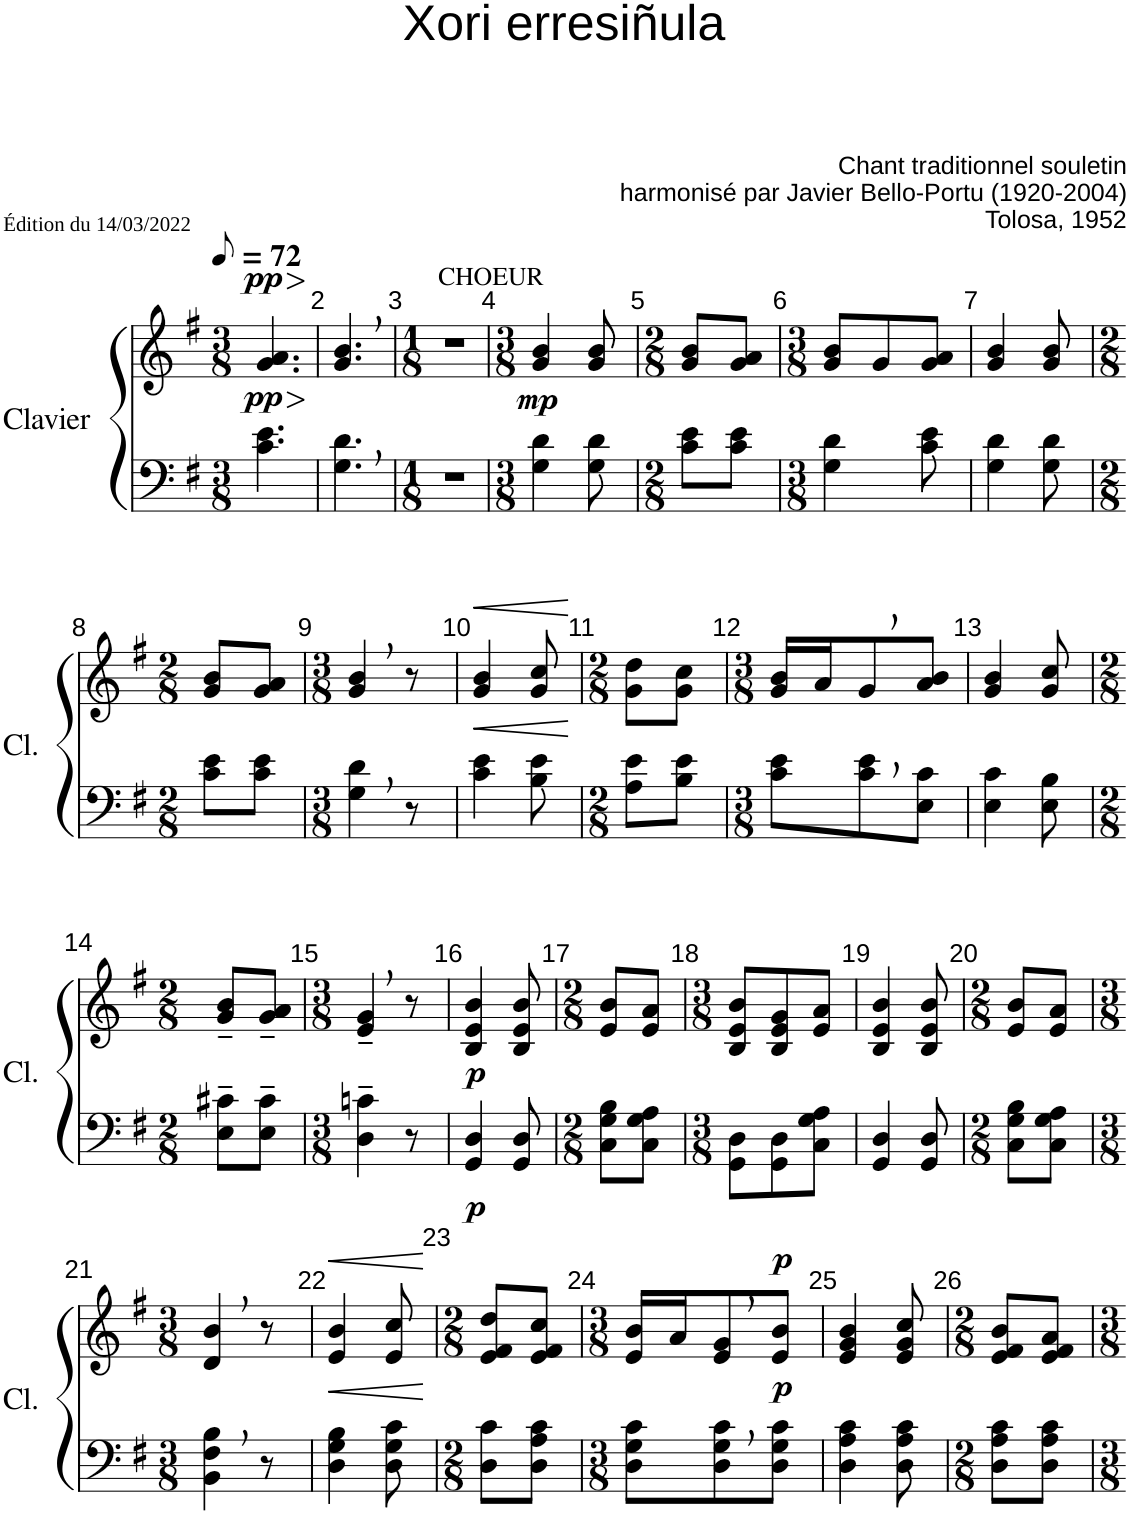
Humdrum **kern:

**kern	**kern	**dynam
*part1	*part1	*part1
*staff2	*staff1	*staff1/2
*I"Clavier	*	*
*I'Cl.	*	*
*clefF4	*clefG2	*
*k[f#]	*k[f#]	*
*M3/8	*M3/8	*
*MM36	*MM36	*
=1	=1	=1
!	!	!LO:HP:b
!	!	!LO:DY:n=1:a=2
!	!	!LO:DY:n=2:a
4.c\ 4.e\	4.g/ 4.a/	> pp pp
.	.	]
=2	=2	=2
4.G\, 4.d\,	4.g/, 4.b/,	.
=3	=3	=3
*M1/8	*M1/8	*
!	!LO:TX:a:t=CHOEUR	!
8r	8r	.
=4	=4	=4
*M3/8	*M3/8	*
!	!	!LO:DY:a=2
4G\ 4d\	4g/ 4b/	mp
8G\ 8d\	8g/ 8b/	.
=5	=5	=5
*M2/8	*M2/8	*
8c\ 8e\L	8g/ 8b/L	.
8c\ 8e\J	8g/ 8a/J	.
=6	=6	=6
*M3/8	*M3/8	*
4G\ 4d\	8g/ 8b/L	.
.	8g/	.
8c\ 8e\	8g/ 8a/J	.
=7	=7	=7
4G\ 4d\	4g/ 4b/	.
8G\ 8d\	8g/ 8b/	.
!!LO:LB:g=z
=8	=8	=8
*M2/8	*M2/8	*
8c\ 8e\L	8g/ 8b/L	.
8c\ 8e\J	8g/ 8a/J	.
=9	=9	=9
*M3/8	*M3/8	*
4G\, 4d\,	4g/, 4b/,	.
8r	8r	.
=10	=10	=10
!	!	!LO:HP:b
4c\ 4e\	4g/ 4b/	<
8B\ 8e\	8g/ 8cc/	.
.	.	[
=11	=11	=11
*M2/8	*M2/8	*
8A\ 8e\L	8g\ 8dd\L	.
8B\ 8e\J	8g\ 8cc\J	.
=12	=12	=12
*M3/8	*M3/8	*
8c\ 8e\L	16g/ 16b/LL	.
.	16a/J	.
8c\, 8e\,	8g,/	.
8E\ 8c\J	8a/ 8b/J	.
=13	=13	=13
4E\ 4c\	4g/ 4b/	.
8E\ 8B\	8g/ 8cc/	.
!!LO:LB:g=z
=14	=14	=14
*M2/8	*M2/8	*
8E\~ 8c#X\~L	8g/~ 8b/~L	.
8E\~ 8c#\~J	8g/~ 8a/~J	.
=15	=15	=15
*M3/8	*M3/8	*
4D\~ 4cn\~	4e/~, 4g/~,	.
8r	8r	.
=16	=16	=16
!	!	!LO:DY:b=2
!	!	!LO:DY:n=1:b
4GG/ 4D/	4B/ 4e/ 4b/	p p
8GG/ 8D/	8B/ 8e/ 8b/	.
=17	=17	=17
*M2/8	*M2/8	*
8C\ 8G\ 8B\L	8e/ 8b/L	.
8C\ 8G\ 8A\J	8e/ 8a/J	.
=18	=18	=18
*M3/8	*M3/8	*
8GG\ 8D\L	8B/ 8e/ 8b/L	.
8GG\ 8D\	8B/ 8e/ 8g/	.
8C\ 8G\ 8A\J	8e/ 8a/J	.
=19	=19	=19
4GG/ 4D/	4B/ 4e/ 4b/	.
8GG/ 8D/	8B/ 8e/ 8b/	.
=20	=20	=20
*M2/8	*M2/8	*
8C\ 8G\ 8B\L	8e/ 8b/L	.
8C\ 8G\ 8A\J	8e/ 8a/J	.
!!LO:LB:g=z
=21	=21	=21
*M3/8	*M3/8	*
4BB\, 4F#\, 4B\,	4d/, 4b/,	.
8r	8r	.
=22	=22	=22
!	!	!LO:HP:b
4D\ 4G\ 4B\	4e/ 4b/	<
8D\ 8G\ 8c\	8e/ 8cc/	.
.	.	[
=23	=23	=23
*M2/8	*M2/8	*
8D\ 8c\L	8e/ 8f#/ 8dd/L	.
8D\ 8A\ 8c\J	8e/ 8f#/ 8cc/J	.
=24	=24	=24
*M3/8	*M3/8	*
8D\ 8G\ 8c\L	16e/ 16b/LL	.
.	16a/J	.
8D\, 8G\, 8c\,	8e/, 8g/,	.
!	!	!LO:DY:a=2
!	!	!LO:DY:n=1:a
8D\ 8G\ 8c\J	8e/ 8b/J	p p
=25	=25	=25
4D\ 4A\ 4c\	4e/ 4g/ 4b/	.
8D\ 8A\ 8c\	8e/ 8g/ 8cc/	.
=26	=26	=26
*M2/8	*M2/8	*
8D\ 8A\ 8c\L	8e/ 8f#/ 8b/L	.
8D\ 8A\ 8c\J	8e/ 8f#/ 8a/J	.
=	=	=
*-	*-	*-
